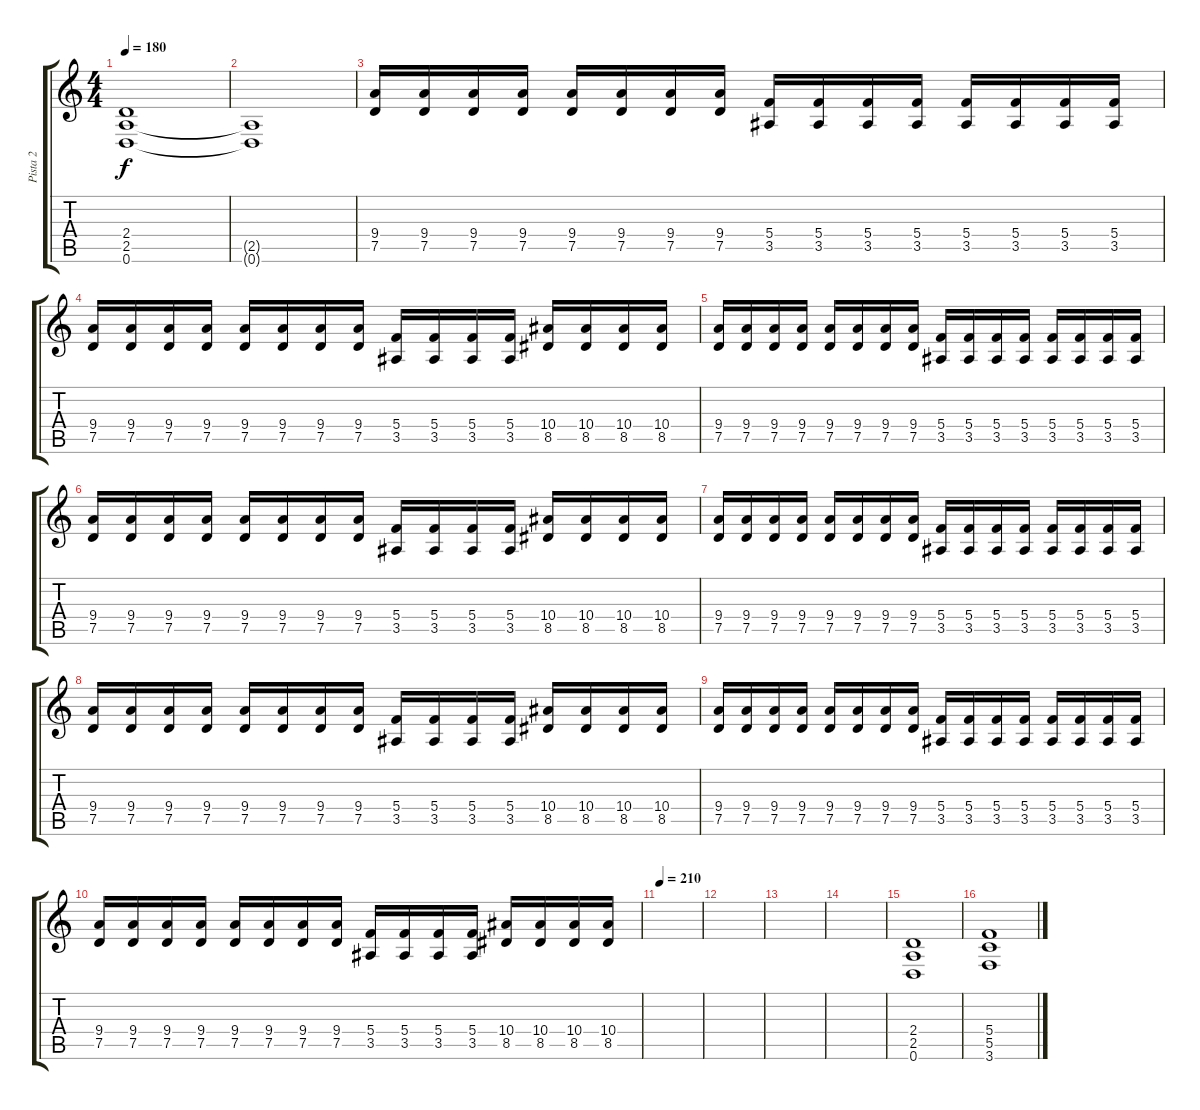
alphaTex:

\track ("Pista 2" "Pista 2") {instrument distortionguitar}
\staff {score tabs}
\tuning (D4 A3 F3 C3 G2 D2) {hide}
\ts (4 4)
\tempo 180
\clef g2
\ks c
(2.4 2.5 0.6).1{dy f} |
(2.5{t} 0.6{t}).1 |
(9.4 7.5).16 (9.4 7.5).16 (9.4 7.5).16 (9.4 7.5).16 (9.4 7.5).16 (9.4 7.5).16 (9.4 7.5).16 (9.4 7.5).16 (5.4 3.5).16 (5.4 3.5).16 (5.4 3.5).16 (5.4 3.5).16 (5.4 3.5).16 (5.4 3.5).16 (5.4 3.5).16 (5.4 3.5).16 |
(9.4 7.5).16 (9.4 7.5).16 (9.4 7.5).16 (9.4 7.5).16 (9.4 7.5).16 (9.4 7.5).16 (9.4 7.5).16 (9.4 7.5).16 (5.4 3.5).16 (5.4 3.5).16 (5.4 3.5).16 (5.4 3.5).16 (10.4 8.5).16 (10.4 8.5).16 (10.4 8.5).16 (10.4 8.5).16 |
(9.4 7.5).16 (9.4 7.5).16 (9.4 7.5).16 (9.4 7.5).16 (9.4 7.5).16 (9.4 7.5).16 (9.4 7.5).16 (9.4 7.5).16 (5.4 3.5).16 (5.4 3.5).16 (5.4 3.5).16 (5.4 3.5).16 (5.4 3.5).16 (5.4 3.5).16 (5.4 3.5).16 (5.4 3.5).16 |
(9.4 7.5).16 (9.4 7.5).16 (9.4 7.5).16 (9.4 7.5).16 (9.4 7.5).16 (9.4 7.5).16 (9.4 7.5).16 (9.4 7.5).16 (5.4 3.5).16 (5.4 3.5).16 (5.4 3.5).16 (5.4 3.5).16 (10.4 8.5).16 (10.4 8.5).16 (10.4 8.5).16 (10.4 8.5).16 |
(9.4 7.5).16 (9.4 7.5).16 (9.4 7.5).16 (9.4 7.5).16 (9.4 7.5).16 (9.4 7.5).16 (9.4 7.5).16 (9.4 7.5).16 (5.4 3.5).16 (5.4 3.5).16 (5.4 3.5).16 (5.4 3.5).16 (5.4 3.5).16 (5.4 3.5).16 (5.4 3.5).16 (5.4 3.5).16 |
(9.4 7.5).16 (9.4 7.5).16 (9.4 7.5).16 (9.4 7.5).16 (9.4 7.5).16 (9.4 7.5).16 (9.4 7.5).16 (9.4 7.5).16 (5.4 3.5).16 (5.4 3.5).16 (5.4 3.5).16 (5.4 3.5).16 (10.4 8.5).16 (10.4 8.5).16 (10.4 8.5).16 (10.4 8.5).16 |
(9.4 7.5).16 (9.4 7.5).16 (9.4 7.5).16 (9.4 7.5).16 (9.4 7.5).16 (9.4 7.5).16 (9.4 7.5).16 (9.4 7.5).16 (5.4 3.5).16 (5.4 3.5).16 (5.4 3.5).16 (5.4 3.5).16 (5.4 3.5).16 (5.4 3.5).16 (5.4 3.5).16 (5.4 3.5).16 |
(9.4 7.5).16 (9.4 7.5).16 (9.4 7.5).16 (9.4 7.5).16 (9.4 7.5).16 (9.4 7.5).16 (9.4 7.5).16 (9.4 7.5).16 (5.4 3.5).16 (5.4 3.5).16 (5.4 3.5).16 (5.4 3.5).16 (10.4 8.5).16 (10.4 8.5).16 (10.4 8.5).16 (10.4 8.5).16 |
\tempo 210
|
|
|
|
(2.4 2.5 0.6).1 |
(5.4 5.5 3.6).1
